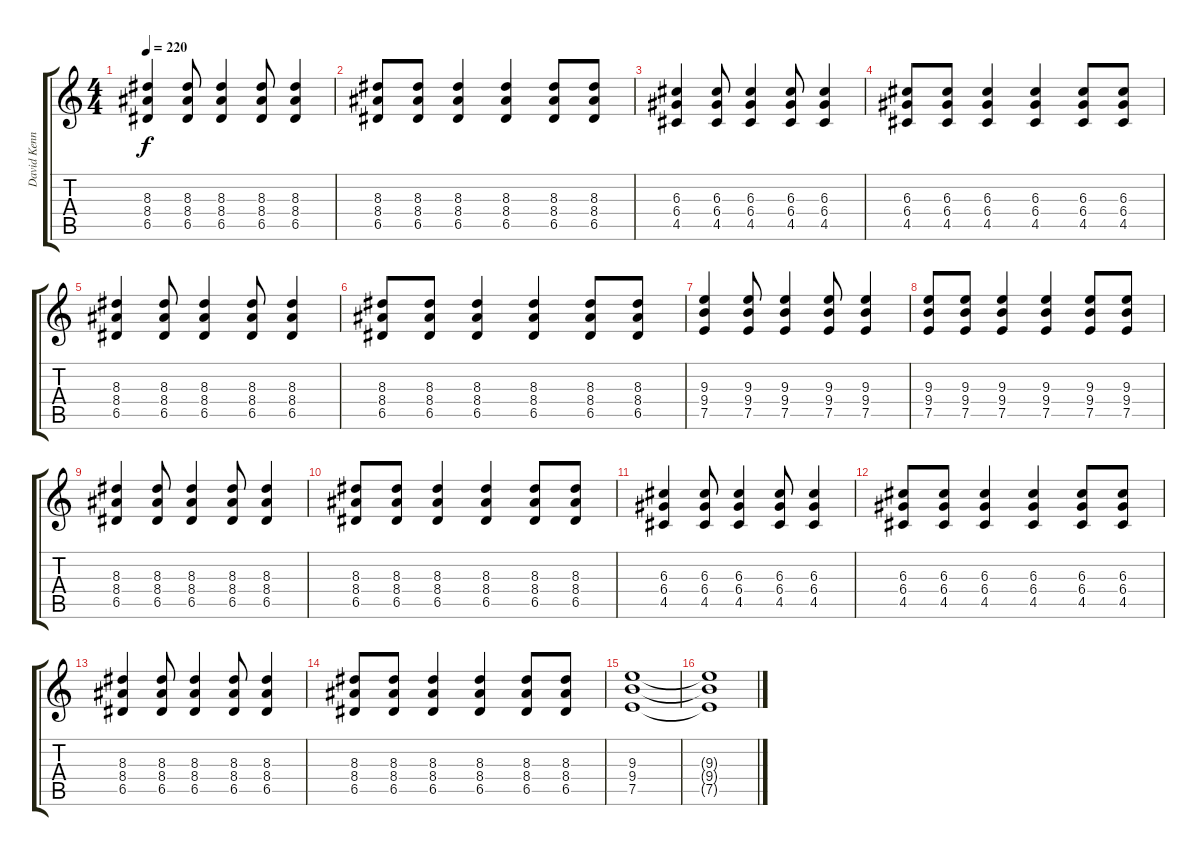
\track ("David Kennedy (Guitar)" "David Kenn") {instrument distortionguitar}
\staff {score tabs}
\tuning (E4 B3 G3 D3 A2 E2) {hide}
\ts (4 4)
\tempo 220
\clef g2
\ks c
(8.3 8.4 6.5).4{dy f} (8.3 8.4 6.5).8 (8.3 8.4 6.5).4 (8.3 8.4 6.5).8 (8.3 8.4 6.5).4 |
(8.3 8.4 6.5).8 (8.3 8.4 6.5).8 (8.3 8.4 6.5).4 (8.3 8.4 6.5).4 (8.3 8.4 6.5).8 (8.3 8.4 6.5).8 |
(6.3 6.4 4.5).4 (6.3 6.4 4.5).8 (6.3 6.4 4.5).4 (6.3 6.4 4.5).8 (6.3 6.4 4.5).4 |
(6.3 6.4 4.5).8 (6.3 6.4 4.5).8 (6.3 6.4 4.5).4 (6.3 6.4 4.5).4 (6.3 6.4 4.5).8 (6.3 6.4 4.5).8 |
(8.3 8.4 6.5).4 (8.3 8.4 6.5).8 (8.3 8.4 6.5).4 (8.3 8.4 6.5).8 (8.3 8.4 6.5).4 |
(8.3 8.4 6.5).8 (8.3 8.4 6.5).8 (8.3 8.4 6.5).4 (8.3 8.4 6.5).4 (8.3 8.4 6.5).8 (8.3 8.4 6.5).8 |
(9.3 9.4 7.5).4 (9.3 9.4 7.5).8 (9.3 9.4 7.5).4 (9.3 9.4 7.5).8 (9.3 9.4 7.5).4 |
(9.3 9.4 7.5).8 (9.3 9.4 7.5).8 (9.3 9.4 7.5).4 (9.3 9.4 7.5).4 (9.3 9.4 7.5).8 (9.3 9.4 7.5).8 |
(8.3 8.4 6.5).4 (8.3 8.4 6.5).8 (8.3 8.4 6.5).4 (8.3 8.4 6.5).8 (8.3 8.4 6.5).4 |
(8.3 8.4 6.5).8 (8.3 8.4 6.5).8 (8.3 8.4 6.5).4 (8.3 8.4 6.5).4 (8.3 8.4 6.5).8 (8.3 8.4 6.5).8 |
(6.3 6.4 4.5).4 (6.3 6.4 4.5).8 (6.3 6.4 4.5).4 (6.3 6.4 4.5).8 (6.3 6.4 4.5).4 |
(6.3 6.4 4.5).8 (6.3 6.4 4.5).8 (6.3 6.4 4.5).4 (6.3 6.4 4.5).4 (6.3 6.4 4.5).8 (6.3 6.4 4.5).8 |
(8.3 8.4 6.5).4 (8.3 8.4 6.5).8 (8.3 8.4 6.5).4 (8.3 8.4 6.5).8 (8.3 8.4 6.5).4 |
(8.3 8.4 6.5).8 (8.3 8.4 6.5).8 (8.3 8.4 6.5).4 (8.3 8.4 6.5).4 (8.3 8.4 6.5).8 (8.3 8.4 6.5).8 |
(9.3 9.4 7.5).1 |
(9.3{t} 9.4{t} 7.5{t}).1
